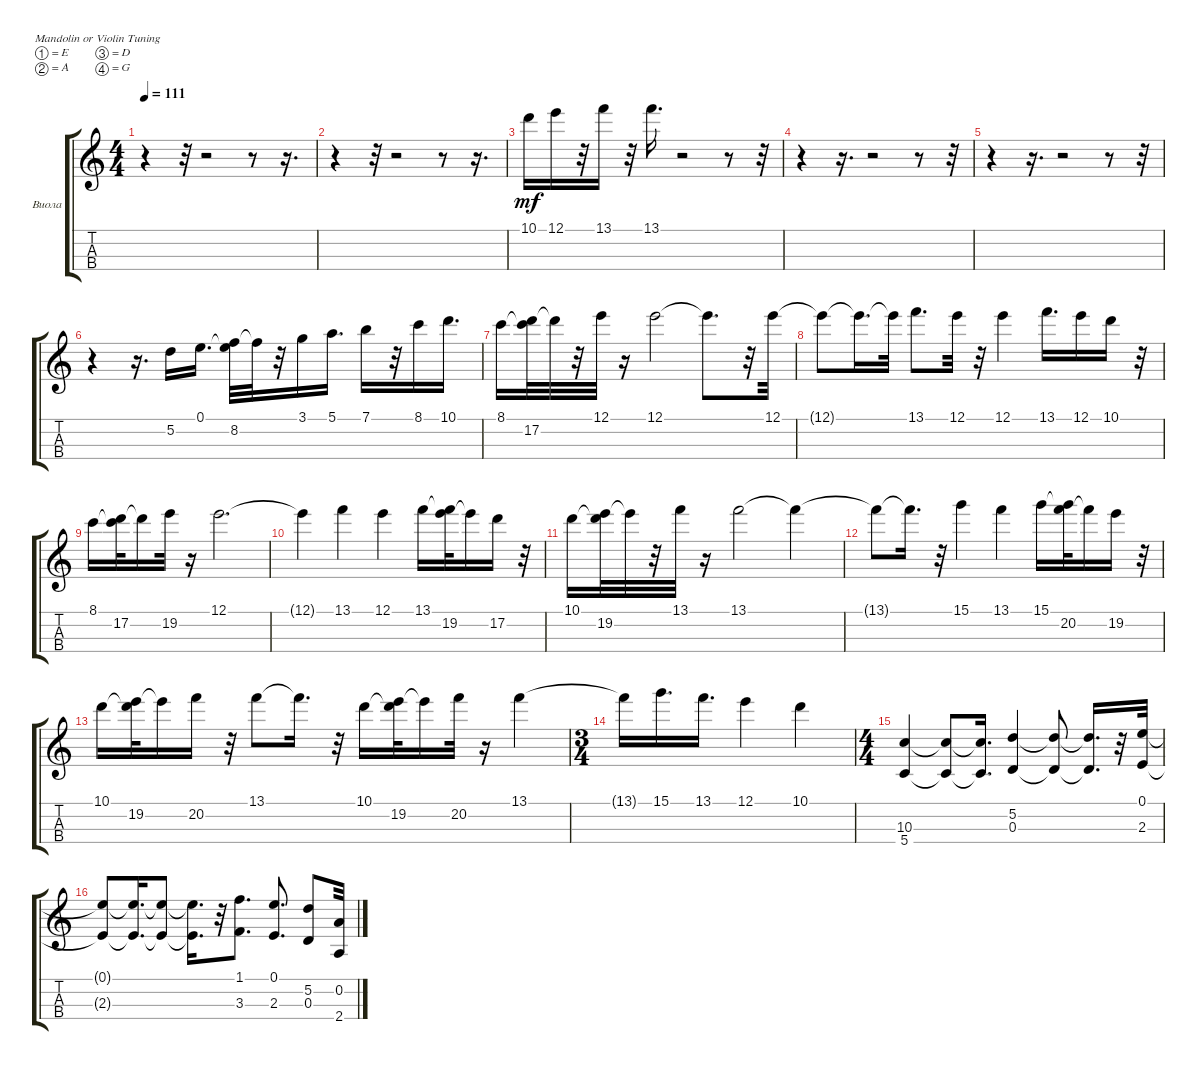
\bracketExtendMode groupsimilarinstruments
\firstSystemTrackNameOrientation horizontal
\otherSystemsTrackNameOrientation horizontal
\track ("Вокал" "Виола") {instrument violin}
\staff {score tabs}
\tuning (E5 A4 D4 G3)
\ts (4 4)
\tempo 111
\clef g2
\ks c
r.4{dy mf} r.32 r.2 r.8 r.16{d} |
r.4 r.32 r.2 r.8 r.16{d} |
10.1.16 12.1.16 r.32 13.1.16 r.32 13.1.16{d} r.2 r.8 r.32 |
r.4 r.16{d} r.2 r.8 r.32 |
r.4 r.16{d} r.2 r.8 r.32 |
r.4 r.16{d} 5.2.16 0.1.16{d} (0.1{t} 8.2).32 8.2{t}.32 r.32 3.1.16 5.1.16{d} 7.1.16 r.32 8.1.16 10.1.16{d} |
8.1.16 (8.1{t} 17.2).32 17.2{t}.32 r.32 12.1.32 r.16 12.1.2 12.1{t}.8{d} r.32 12.1.32 |
12.1{t}.8 12.1{t}.16{d} 12.1{t}.32 13.1.8{d} 12.1.32 r.32 12.1.4 13.1.16{d} 12.1.16 10.1.16 r.32 |
8.1.16 (8.1{t} 17.2).32 17.2{t}.16 19.2.32 r.16 12.1.2{d} |
12.1{t}.4 13.1.4 12.1.4 13.1.16 (13.1{t} 19.2).32 19.2{t}.16 17.2.16 r.32 |
10.1.16 (10.1{t} 19.2).32 19.2{t}.32 r.32 13.1.32 r.16 13.1.2 13.1{t}.4 |
13.1{t}.8 13.1{t}.16{d} r.32 15.1.4 13.1.4 15.1.16 (15.1{t} 20.2).32 20.2{t}.16 19.2.16 r.32 |
10.1.16 (10.1{t} 19.2).32 19.2{t}.16 20.2.16 r.32 13.1.8 13.1{t}.16{d} r.32 10.1.16 (10.1{t} 19.2).32 19.2{t}.16 20.2.32 r.16 13.1.4 |
\ts (3 4)
13.1{t}.16 15.1.16{d} 13.1.16{d} 12.1.4 10.1.4 |
\ts (4 4)
(5.4 10.3).4 (5.4{t} 10.3{t}).8 (5.4{t} 10.3{t}).16{d} (5.2 0.3).4 (5.2{t} 0.3{t}).8 (5.2{t} 0.3{t}).16{d} r.32 (0.1 2.3).32 |
(0.1{t} 2.3{t}).8 (0.1{t} 2.3{t}).16{d} (0.1{t} 2.3{t}).8 (0.1{t} 2.3{t}).16{d} r.32 (1.1 3.3).8{d} (0.1 2.3).8{d} (5.2 0.3).8 (0.2 2.4).32
